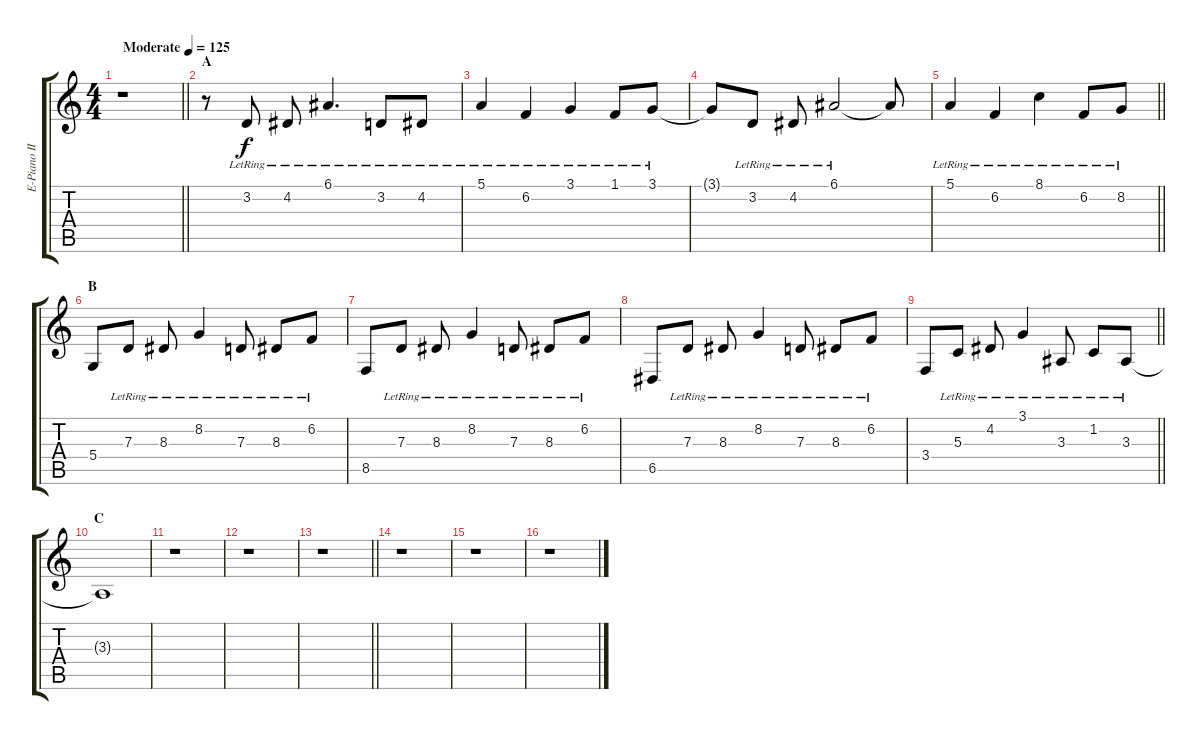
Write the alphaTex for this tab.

\track ("E-Piano II" "E-Piano II") {instrument harpsichord}
\staff {score tabs}
\tuning (E4 B3 G3 D3 A2 E2) {hide}
\ts (4 4)
\tempo (125 "Moderate")
\clef g2
\barLineRight lightlight
\ks c
r.1{dy f instrument harpsichord} |
\section ("" "A")
r.8 3.2{lr}.8 4.2{lr}.8 6.1{lr}.4{d} 3.2{lr}.8 4.2{lr}.8 |
5.1{lr}.4 6.2{lr}.4 3.1{lr}.4 1.1{lr}.8 3.1{lr}.8 |
3.1{t}.8 3.2{lr}.8 4.2{lr}.8 6.1{lr}.2 6.1{t}.8 |
\barLineRight lightlight
5.1{lr}.4 6.2{lr}.4 8.1{lr}.4 6.2{lr}.8 8.2{lr}.8 |
\section ("" "B")
5.4.8 7.3{lr}.8 8.3{lr}.8 8.2{lr}.4 7.3{lr}.8 8.3{lr}.8 6.2{lr}.8 |
8.5.8 7.3{lr}.8 8.3{lr}.8 8.2{lr}.4 7.3{lr}.8 8.3{lr}.8 6.2{lr}.8 |
6.5.8 7.3{lr}.8 8.3{lr}.8 8.2{lr}.4 7.3{lr}.8 8.3{lr}.8 6.2{lr}.8 |
\barLineRight lightlight
3.4.8 5.3{lr}.8 4.2{lr}.8 3.1{lr}.4 3.3{lr}.8 1.2{lr}.8 3.3{lr}.8 |
\section ("" "C")
3.3{t}.1 |
r.1 |
r.1 |
\barLineRight lightlight
r.1 |
r.1 |
r.1 |
r.1
